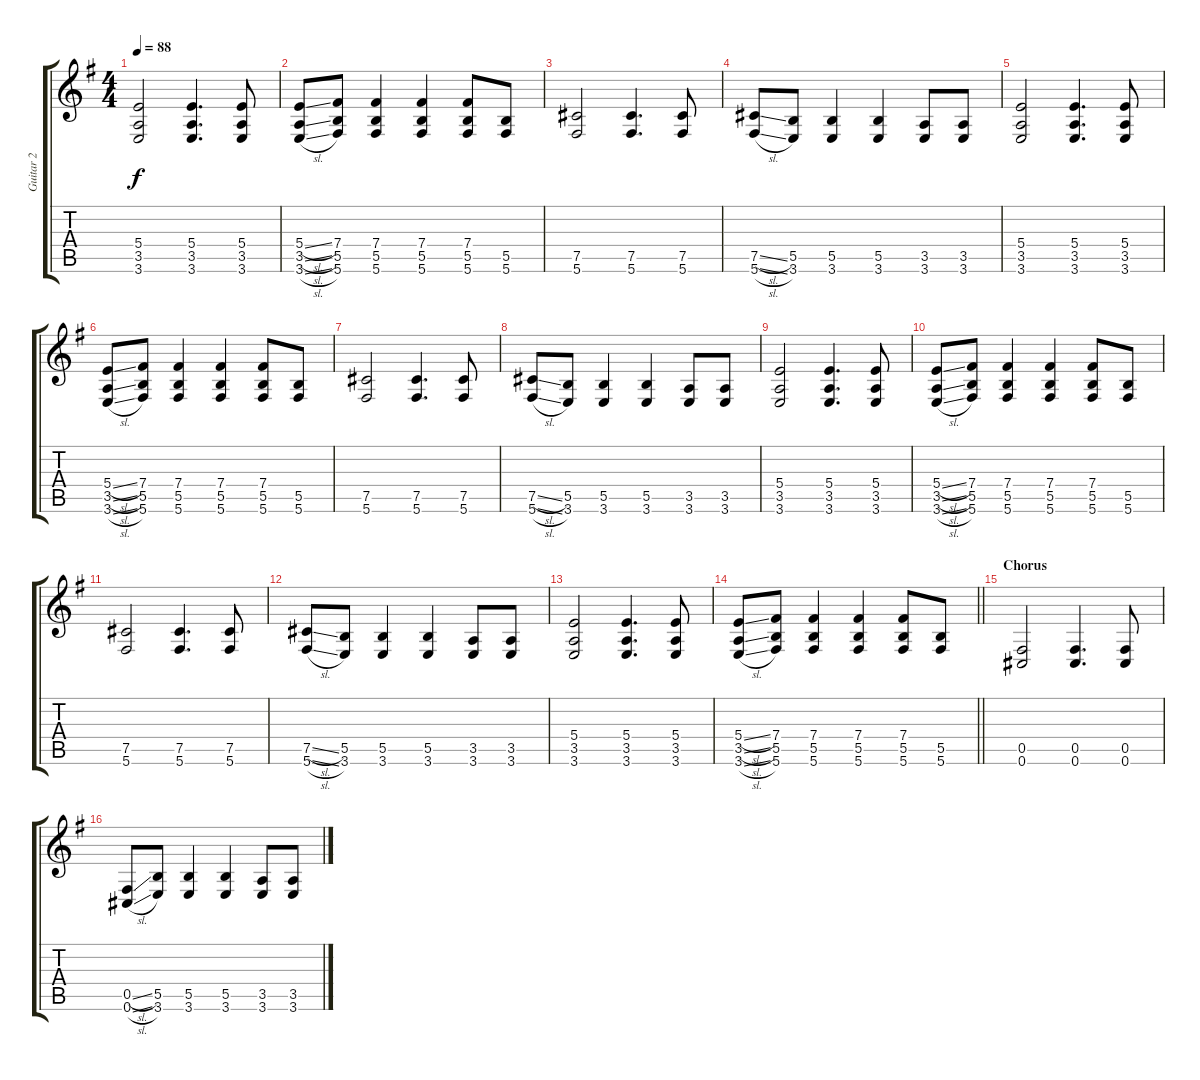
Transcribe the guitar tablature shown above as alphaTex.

\track ("Guitar 2" "Guitar 2") {instrument distortionguitar}
\staff {score tabs}
\tuning (Db4 Ab3 E3 B2 Gb2 Db2) {hide}
\ts (4 4)
\tempo 88
\clef g2
\ks g
(5.4 3.5 3.6).2{dy f} (5.4 3.5 3.6).4{d} (5.4 3.5 3.6).8 |
(5.4{sl} 3.5{sl} 3.6{sl}).8 (7.4 5.5 5.6).8 (7.4 5.5 5.6).4 (7.4 5.5 5.6).4 (7.4 5.5 5.6).8 (5.5 5.6).8 |
(7.5 5.6).2 (7.5 5.6).4{d} (7.5 5.6).8 |
(7.5{sl} 5.6{sl}).8 (5.5 3.6).8 (5.5 3.6).4 (5.5 3.6).4 (3.5 3.6).8 (3.5 3.6).8 |
(5.4 3.5 3.6).2 (5.4 3.5 3.6).4{d} (5.4 3.5 3.6).8 |
(5.4{sl} 3.5{sl} 3.6{sl}).8 (7.4 5.5 5.6).8 (7.4 5.5 5.6).4 (7.4 5.5 5.6).4 (7.4 5.5 5.6).8 (5.5 5.6).8 |
(7.5 5.6).2 (7.5 5.6).4{d} (7.5 5.6).8 |
(7.5{sl} 5.6{sl}).8 (5.5 3.6).8 (5.5 3.6).4 (5.5 3.6).4 (3.5 3.6).8 (3.5 3.6).8 |
(5.4 3.5 3.6).2 (5.4 3.5 3.6).4{d} (5.4 3.5 3.6).8 |
(5.4{sl} 3.5{sl} 3.6{sl}).8 (7.4 5.5 5.6).8 (7.4 5.5 5.6).4 (7.4 5.5 5.6).4 (7.4 5.5 5.6).8 (5.5 5.6).8 |
(7.5 5.6).2 (7.5 5.6).4{d} (7.5 5.6).8 |
(7.5{sl} 5.6{sl}).8 (5.5 3.6).8 (5.5 3.6).4 (5.5 3.6).4 (3.5 3.6).8 (3.5 3.6).8 |
(5.4 3.5 3.6).2 (5.4 3.5 3.6).4{d} (5.4 3.5 3.6).8 |
\barLineRight lightlight
(5.4{sl} 3.5{sl} 3.6{sl}).8 (7.4 5.5 5.6).8 (7.4 5.5 5.6).4 (7.4 5.5 5.6).4 (7.4 5.5 5.6).8 (5.5 5.6).8 |
\section ("" "Chorus")
(0.5 0.6).2{volume 12 instrument distortionguitar} (0.5 0.6).4{d} (0.5 0.6).8 |
(0.5{sl} 0.6{sl}).8 (5.5 3.6).8 (5.5 3.6).4 (5.5 3.6).4 (3.5 3.6).8 (3.5 3.6).8
